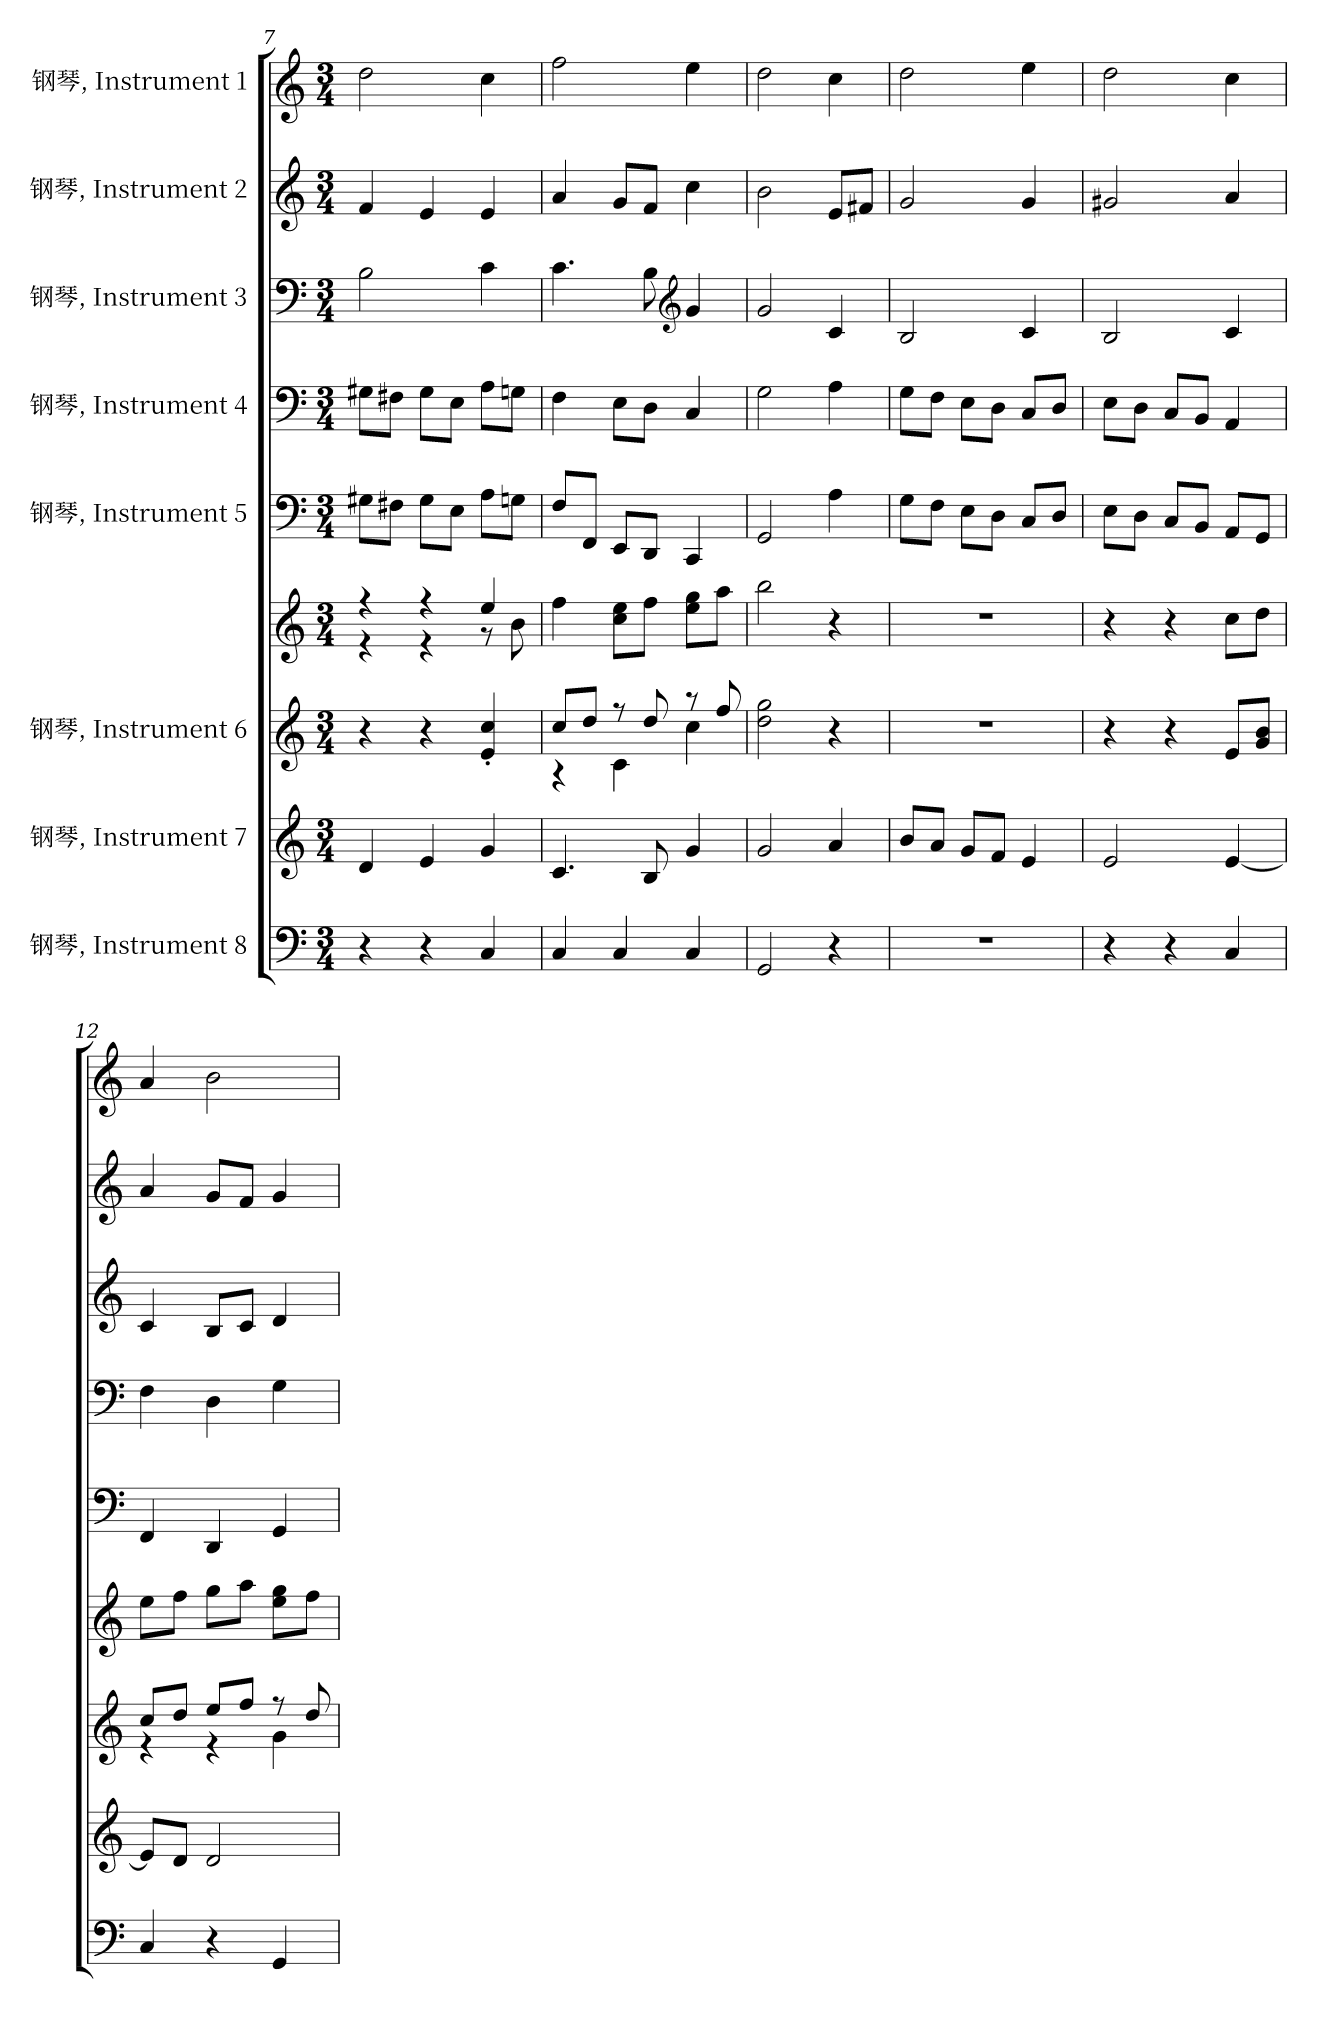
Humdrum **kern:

**kern	**kern	**kern	**kern	**kern	**kern	**kern	**kern	**kern
*part8	*part7	*part6	*part6	*part5	*part4	*part3	*part2	*part1
*staff9	*staff8	*staff7	*staff6	*staff5	*staff4	*staff3	*staff2	*staff1
*I"钢琴, Instrument 8	*I"钢琴, Instrument 7	*I"钢琴, Instrument 6	*	*I"钢琴, Instrument 5	*I"钢琴, Instrument 4	*I"钢琴, Instrument 3	*I"钢琴, Instrument 2	*I"钢琴, Instrument 1
*clefF4	*clefG2	*clefG2	*clefG2	*clefF4	*clefF4	*clefF4	*clefG2	*clefG2
*k[]	*k[]	*k[]	*k[]	*k[]	*k[]	*k[]	*k[]	*k[]
*M3/4	*M3/4	*M3/4	*M3/4	*M3/4	*M3/4	*M3/4	*M3/4	*M3/4
=7	=7	=7	=7	=7	=7	=7	=7	=7
*	*	*	*^	*	*	*	*	*
4r	4d/	4r	4r	4r	8G#X\L	8G#X\L	2B\	4f/	2dd\
.	.	.	.	.	8F#X\J	8F#X\J	.	.	.
4r	4e/	4r	4r	4r	8G#\L	8G#\L	.	4e/	.
.	.	.	.	.	8E\J	8E\J	.	.	.
4C/	4g/	4e/' 4cc/'	4ee/	8r	8A\L	8A\L	4c\	4e/	4cc\
.	.	.	.	8b\	8Gn\J	8Gn\J	.	.	.
*	*	*	*v	*v	*	*	*	*	*
=8	=8	=8	=8	=8	=8	=8	=8	=8
*	*	*^	*	*	*	*	*	*
4C/	4.c/	8cc/L	4r	4ff\	8F/L	4F\	4.c\	4a/	2ff\
.	.	8dd/J	.	.	8FF/J	.	.	.	.
4C/	.	8r	4c\	8cc\ 8ee\L	8EE/L	8E\L	.	8g/L	.
.	8B/	8dd/	.	8ff\J	8DD/J	8D\J	8B\	8f/J	.
*	*	*	*	*	*	*	*clefG2	*	*
4C/	4g/	8r	4cc\	8ee\ 8gg\L	4CC/	4C/	4g/	4cc\	4ee\
.	.	8ff/	.	8aa\J	.	.	.	.	.
*	*	*v	*v	*	*	*	*	*	*
=9	=9	=9	=9	=9	=9	=9	=9	=9
2GG/	2g/	2dd\ 2gg\	2bb\	2GG/	2G\	2g/	2b\	2dd\
4r	4a/	4r	4r	4A\	4A\	4c/	8e/L	4cc\
.	.	.	.	.	.	.	8f#X/J	.
=10	=10	=10	=10	=10	=10	=10	=10	=10
2.r	8b/L	2.r	2.r	8G\L	8G\L	2B/	2g/	2dd\
.	8a/J	.	.	8F\J	8F\J	.	.	.
.	8g/L	.	.	8E\L	8E\L	.	.	.
.	8f/J	.	.	8D\J	8D\J	.	.	.
.	4e/	.	.	8C/L	8C/L	4c/	4g/	4ee\
.	.	.	.	8D/J	8D/J	.	.	.
=11	=11	=11	=11	=11	=11	=11	=11	=11
4r	2e/	4r	4r	8E\L	8E\L	2B/	2g#X/	2dd\
.	.	.	.	8D\J	8D\J	.	.	.
4r	.	4r	4r	8C/L	8C/L	.	.	.
.	.	.	.	8BB/J	8BB/J	.	.	.
4C/	[4e/	8e/L	8cc\L	8AA/L	4AA/	4c/	4a/	4cc\
.	.	8g/ 8b/J	8dd\J	8GG/J	.	.	.	.
!!LO:PB:g=z
=12	=12	=12	=12	=12	=12	=12	=12	=12
*	*	*^	*	*	*	*	*	*
4C/	8e/L]	8cc/L	4r	8ee\L	4FF/	4F\	4c/	4a/	4a/
.	8d/J	8dd/J	.	8ff\J	.	.	.	.	.
4r	2d/	8ee/L	4r	8gg\L	4DD/	4D\	8B/L	8g/L	2b\
.	.	8ff/J	.	8aa\J	.	.	8c/J	8f/J	.
4GG/	.	8r	4g\	8ee\ 8gg\L	4GG/	4G\	4d/	4g/	.
.	.	8dd/	.	8ff\J	.	.	.	.	.
*	*	*v	*v	*	*	*	*	*	*
=	=	=	=	=	=	=	=	=
*-	*-	*-	*-	*-	*-	*-	*-	*-
